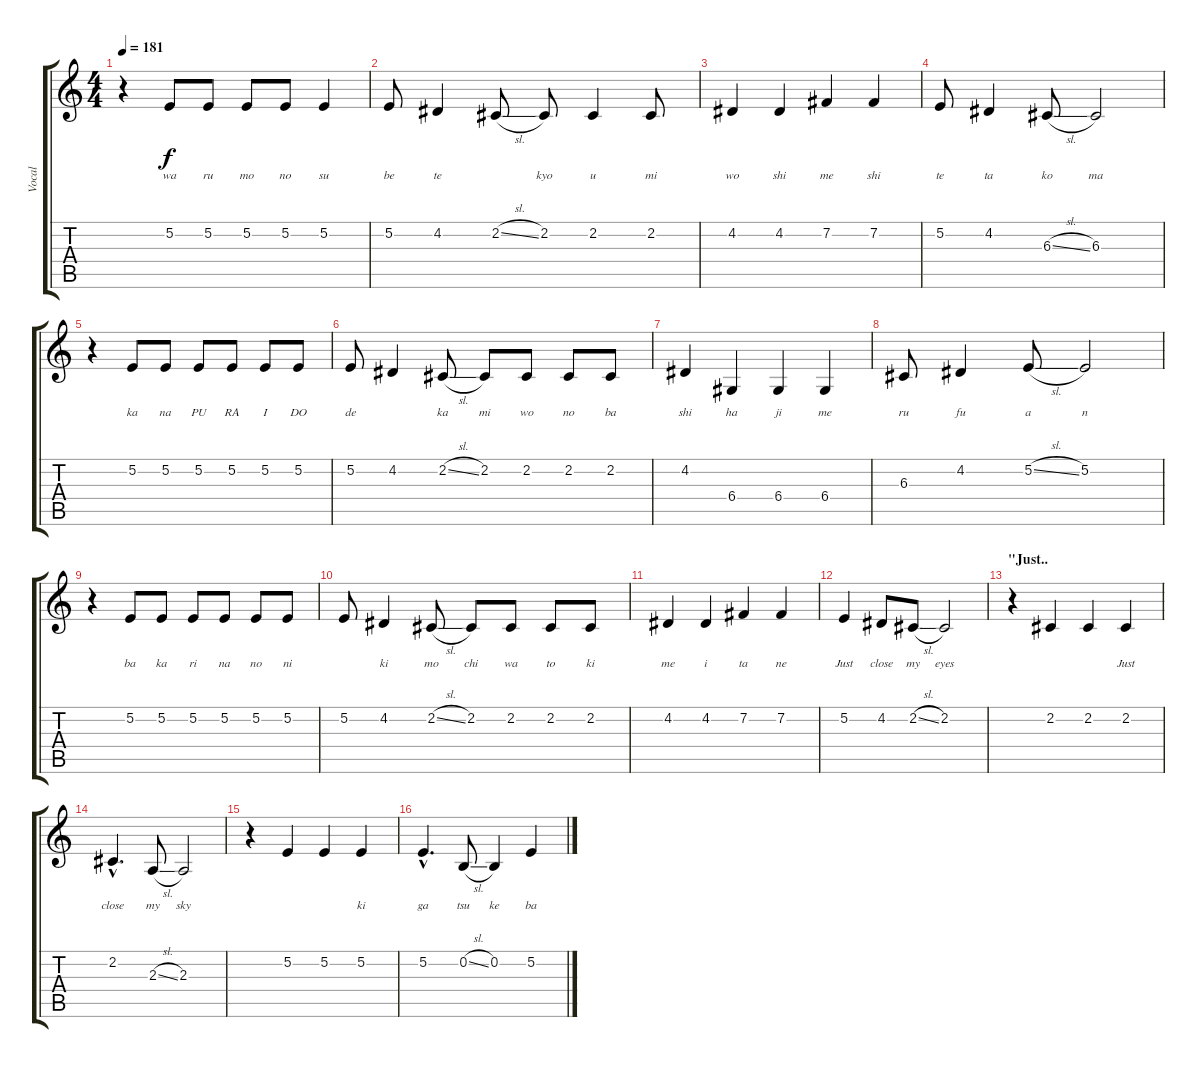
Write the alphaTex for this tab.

\track ("Vocal" "Vocal") {instrument trumpet}
\staff {score tabs}
\tuning (E4 B3 G3 D3 A2 E2) {hide}
\ts (4 4)
\tempo 181
\clef g2
\ks c
r.4{dy f} 5.2.8{lyrics (0 "wa") lyrics (1 "") lyrics (2 "") lyrics (3 "") lyrics (4 "")} 5.2.8{lyrics (0 "ru") lyrics (1 "") lyrics (2 "") lyrics (3 "") lyrics (4 "")} 5.2.8{lyrics (0 "mo") lyrics (1 "") lyrics (2 "") lyrics (3 "") lyrics (4 "")} 5.2.8{lyrics (0 "no") lyrics (1 "") lyrics (2 "") lyrics (3 "") lyrics (4 "")} 5.2.4{lyrics (0 "su") lyrics (1 "") lyrics (2 "") lyrics (3 "") lyrics (4 "")} |
5.2.8{lyrics (0 "be") lyrics (1 "") lyrics (2 "") lyrics (3 "") lyrics (4 "")} 4.2.4{lyrics (0 "te") lyrics (1 "") lyrics (2 "") lyrics (3 "") lyrics (4 "")} 2.2{sl}.8{lyrics (0 "") lyrics (1 "") lyrics (2 "") lyrics (3 "") lyrics (4 "")} 2.2.8{lyrics (0 "kyo") lyrics (1 "") lyrics (2 "") lyrics (3 "") lyrics (4 "")} 2.2.4{lyrics (0 "u") lyrics (1 "") lyrics (2 "") lyrics (3 "") lyrics (4 "")} 2.2.8{lyrics (0 "mi") lyrics (1 "") lyrics (2 "") lyrics (3 "") lyrics (4 "")} |
4.2.4{lyrics (0 "wo") lyrics (1 "") lyrics (2 "") lyrics (3 "") lyrics (4 "")} 4.2.4{lyrics (0 "shi") lyrics (1 "") lyrics (2 "") lyrics (3 "") lyrics (4 "")} 7.2.4{lyrics (0 "me") lyrics (1 "") lyrics (2 "") lyrics (3 "") lyrics (4 "")} 7.2.4{lyrics (0 "shi") lyrics (1 "") lyrics (2 "") lyrics (3 "") lyrics (4 "")} |
5.2.8{lyrics (0 "te") lyrics (1 "") lyrics (2 "") lyrics (3 "") lyrics (4 "")} 4.2.4{lyrics (0 "ta") lyrics (1 "") lyrics (2 "") lyrics (3 "") lyrics (4 "")} 6.3{sl}.8{lyrics (0 "ko") lyrics (1 "") lyrics (2 "") lyrics (3 "") lyrics (4 "")} 6.3.2{lyrics (0 "ma") lyrics (1 "") lyrics (2 "") lyrics (3 "") lyrics (4 "")} |
r.4 5.2.8{lyrics (0 "ka") lyrics (1 "") lyrics (2 "") lyrics (3 "") lyrics (4 "")} 5.2.8{lyrics (0 "na") lyrics (1 "") lyrics (2 "") lyrics (3 "") lyrics (4 "")} 5.2.8{lyrics (0 "PU") lyrics (1 "") lyrics (2 "") lyrics (3 "") lyrics (4 "")} 5.2.8{lyrics (0 "RA") lyrics (1 "") lyrics (2 "") lyrics (3 "") lyrics (4 "")} 5.2.8{lyrics (0 "I") lyrics (1 "") lyrics (2 "") lyrics (3 "") lyrics (4 "")} 5.2.8{lyrics (0 "DO") lyrics (1 "") lyrics (2 "") lyrics (3 "") lyrics (4 "")} |
5.2.8{lyrics (0 "de") lyrics (1 "") lyrics (2 "") lyrics (3 "") lyrics (4 "")} 4.2.4{lyrics (0 "") lyrics (1 "") lyrics (2 "") lyrics (3 "") lyrics (4 "")} 2.2{sl}.8{lyrics (0 "ka") lyrics (1 "") lyrics (2 "") lyrics (3 "") lyrics (4 "")} 2.2.8{lyrics (0 "mi") lyrics (1 "") lyrics (2 "") lyrics (3 "") lyrics (4 "")} 2.2.8{lyrics (0 "wo") lyrics (1 "") lyrics (2 "") lyrics (3 "") lyrics (4 "")} 2.2.8{lyrics (0 "no") lyrics (1 "") lyrics (2 "") lyrics (3 "") lyrics (4 "")} 2.2.8{lyrics (0 "ba") lyrics (1 "") lyrics (2 "") lyrics (3 "") lyrics (4 "")} |
4.2.4{lyrics (0 "shi") lyrics (1 "") lyrics (2 "") lyrics (3 "") lyrics (4 "")} 6.4.4{lyrics (0 "ha") lyrics (1 "") lyrics (2 "") lyrics (3 "") lyrics (4 "")} 6.4.4{lyrics (0 "ji") lyrics (1 "") lyrics (2 "") lyrics (3 "") lyrics (4 "")} 6.4.4{lyrics (0 "me") lyrics (1 "") lyrics (2 "") lyrics (3 "") lyrics (4 "")} |
6.3.8{lyrics (0 "ru") lyrics (1 "") lyrics (2 "") lyrics (3 "") lyrics (4 "")} 4.2.4{lyrics (0 "fu") lyrics (1 "") lyrics (2 "") lyrics (3 "") lyrics (4 "")} 5.2{sl}.8{lyrics (0 "a") lyrics (1 "") lyrics (2 "") lyrics (3 "") lyrics (4 "")} 5.2.2{lyrics (0 "n") lyrics (1 "") lyrics (2 "") lyrics (3 "") lyrics (4 "")} |
r.4 5.2.8{lyrics (0 "ba") lyrics (1 "") lyrics (2 "") lyrics (3 "") lyrics (4 "")} 5.2.8{lyrics (0 "ka") lyrics (1 "") lyrics (2 "") lyrics (3 "") lyrics (4 "")} 5.2.8{lyrics (0 "ri") lyrics (1 "") lyrics (2 "") lyrics (3 "") lyrics (4 "")} 5.2.8{lyrics (0 "na") lyrics (1 "") lyrics (2 "") lyrics (3 "") lyrics (4 "")} 5.2.8{lyrics (0 "no") lyrics (1 "") lyrics (2 "") lyrics (3 "") lyrics (4 "")} 5.2.8{lyrics (0 "ni") lyrics (1 "") lyrics (2 "") lyrics (3 "") lyrics (4 "")} |
5.2.8{lyrics (0 "") lyrics (1 "") lyrics (2 "") lyrics (3 "") lyrics (4 "")} 4.2.4{lyrics (0 "ki") lyrics (1 "") lyrics (2 "") lyrics (3 "") lyrics (4 "")} 2.2{sl}.8{lyrics (0 "mo") lyrics (1 "") lyrics (2 "") lyrics (3 "") lyrics (4 "")} 2.2.8{lyrics (0 "chi") lyrics (1 "") lyrics (2 "") lyrics (3 "") lyrics (4 "")} 2.2.8{lyrics (0 "wa") lyrics (1 "") lyrics (2 "") lyrics (3 "") lyrics (4 "")} 2.2.8{lyrics (0 "to") lyrics (1 "") lyrics (2 "") lyrics (3 "") lyrics (4 "")} 2.2.8{lyrics (0 "ki") lyrics (1 "") lyrics (2 "") lyrics (3 "") lyrics (4 "")} |
4.2.4{lyrics (0 "me") lyrics (1 "") lyrics (2 "") lyrics (3 "") lyrics (4 "")} 4.2.4{lyrics (0 "i") lyrics (1 "") lyrics (2 "") lyrics (3 "") lyrics (4 "")} 7.2.4{lyrics (0 "ta") lyrics (1 "") lyrics (2 "") lyrics (3 "") lyrics (4 "")} 7.2.4{lyrics (0 "ne") lyrics (1 "") lyrics (2 "") lyrics (3 "") lyrics (4 "")} |
5.2.4{lyrics (0 "Just") lyrics (1 "") lyrics (2 "") lyrics (3 "") lyrics (4 "")} 4.2.8{lyrics (0 "close") lyrics (1 "") lyrics (2 "") lyrics (3 "") lyrics (4 "")} 2.2{sl}.8{lyrics (0 "my") lyrics (1 "") lyrics (2 "") lyrics (3 "") lyrics (4 "")} 2.2.2{lyrics (0 "eyes") lyrics (1 "") lyrics (2 "") lyrics (3 "") lyrics (4 "")} |
\section ("" "\"Just..")
r.4 2.2.4{lyrics (0 "") lyrics (1 "") lyrics (2 "") lyrics (3 "") lyrics (4 "")} 2.2.4{lyrics (0 "") lyrics (1 "") lyrics (2 "") lyrics (3 "") lyrics (4 "")} 2.2.4{lyrics (0 "Just") lyrics (1 "") lyrics (2 "") lyrics (3 "") lyrics (4 "")} |
2.2{hac}.4{d lyrics (0 "close") lyrics (1 "") lyrics (2 "") lyrics (3 "") lyrics (4 "")} 2.3{sl}.8{lyrics (0 "my") lyrics (1 "") lyrics (2 "") lyrics (3 "") lyrics (4 "")} 2.3.2{lyrics (0 "sky") lyrics (1 "") lyrics (2 "") lyrics (3 "") lyrics (4 "")} |
r.4 5.2.4{lyrics (0 "") lyrics (1 "") lyrics (2 "") lyrics (3 "") lyrics (4 "")} 5.2.4{lyrics (0 "") lyrics (1 "") lyrics (2 "") lyrics (3 "") lyrics (4 "")} 5.2.4{lyrics (0 "ki") lyrics (1 "") lyrics (2 "") lyrics (3 "") lyrics (4 "")} |
5.2{hac}.4{d lyrics (0 "ga") lyrics (1 "") lyrics (2 "") lyrics (3 "") lyrics (4 "")} 0.2{sl}.8{lyrics (0 "tsu") lyrics (1 "") lyrics (2 "") lyrics (3 "") lyrics (4 "")} 0.2.4{lyrics (0 "ke") lyrics (1 "") lyrics (2 "") lyrics (3 "") lyrics (4 "")} 5.2.4{lyrics (0 "ba") lyrics (1 "") lyrics (2 "") lyrics (3 "") lyrics (4 "")}
